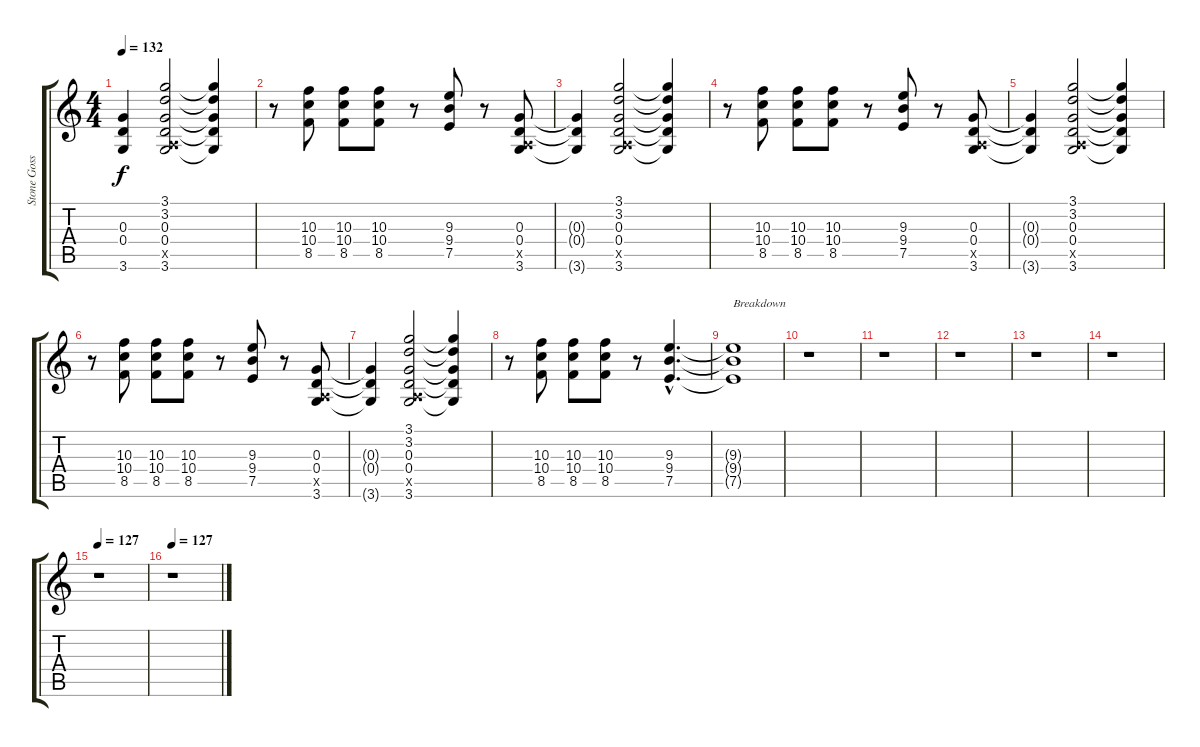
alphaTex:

\track ("Stone Gossard" "Stone Goss") {instrument distortionguitar}
\staff {score tabs}
\tuning (E4 B3 G3 D3 A2 E2) {hide}
\ts (4 4)
\tempo 132
\clef g2
\ks c
(0.3{t} 0.4{t} 3.6{t}).4{dy f} (3.1 3.2 0.3 0.4 0.5{x} 3.6).2 (3.1{t} 3.2{t} 0.3{t} 0.4{t} 3.6{t}).4 |
r.8 (10.3 10.4 8.5).8 (10.3 10.4 8.5).8 (10.3 10.4 8.5).8 r.8 (9.3 9.4 7.5).8 r.8 (0.3 0.4 0.5{x} 3.6).8 |
(0.3{t} 0.4{t} 3.6{t}).4 (3.1 3.2 0.3 0.4 0.5{x} 3.6).2 (3.1{t} 3.2{t} 0.3{t} 0.4{t} 3.6{t}).4 |
r.8 (10.3 10.4 8.5).8 (10.3 10.4 8.5).8 (10.3 10.4 8.5).8 r.8 (9.3 9.4 7.5).8 r.8 (0.3 0.4 0.5{x} 3.6).8 |
(0.3{t} 0.4{t} 3.6{t}).4 (3.1 3.2 0.3 0.4 0.5{x} 3.6).2 (3.1{t} 3.2{t} 0.3{t} 0.4{t} 3.6{t}).4 |
r.8 (10.3 10.4 8.5).8 (10.3 10.4 8.5).8 (10.3 10.4 8.5).8 r.8 (9.3 9.4 7.5).8 r.8 (0.3 0.4 0.5{x} 3.6).8 |
(0.3{t} 0.4{t} 3.6{t}).4 (3.1 3.2 0.3 0.4 0.5{x} 3.6).2 (3.1{t} 3.2{t} 0.3{t} 0.4{t} 3.6{t}).4 |
r.8 (10.3 10.4 8.5).8 (10.3 10.4 8.5).8 (10.3 10.4 8.5).8 r.8 (9.3{hac} 9.4{hac} 7.5{hac}).4{d} |
(9.3{t} 9.4{t} 7.5{t}).1{txt "Breakdown"} |
r.1 |
r.1 |
r.1 |
r.1 |
r.1 |
\tempo 127
r.1 |
\tempo 127
r.1
